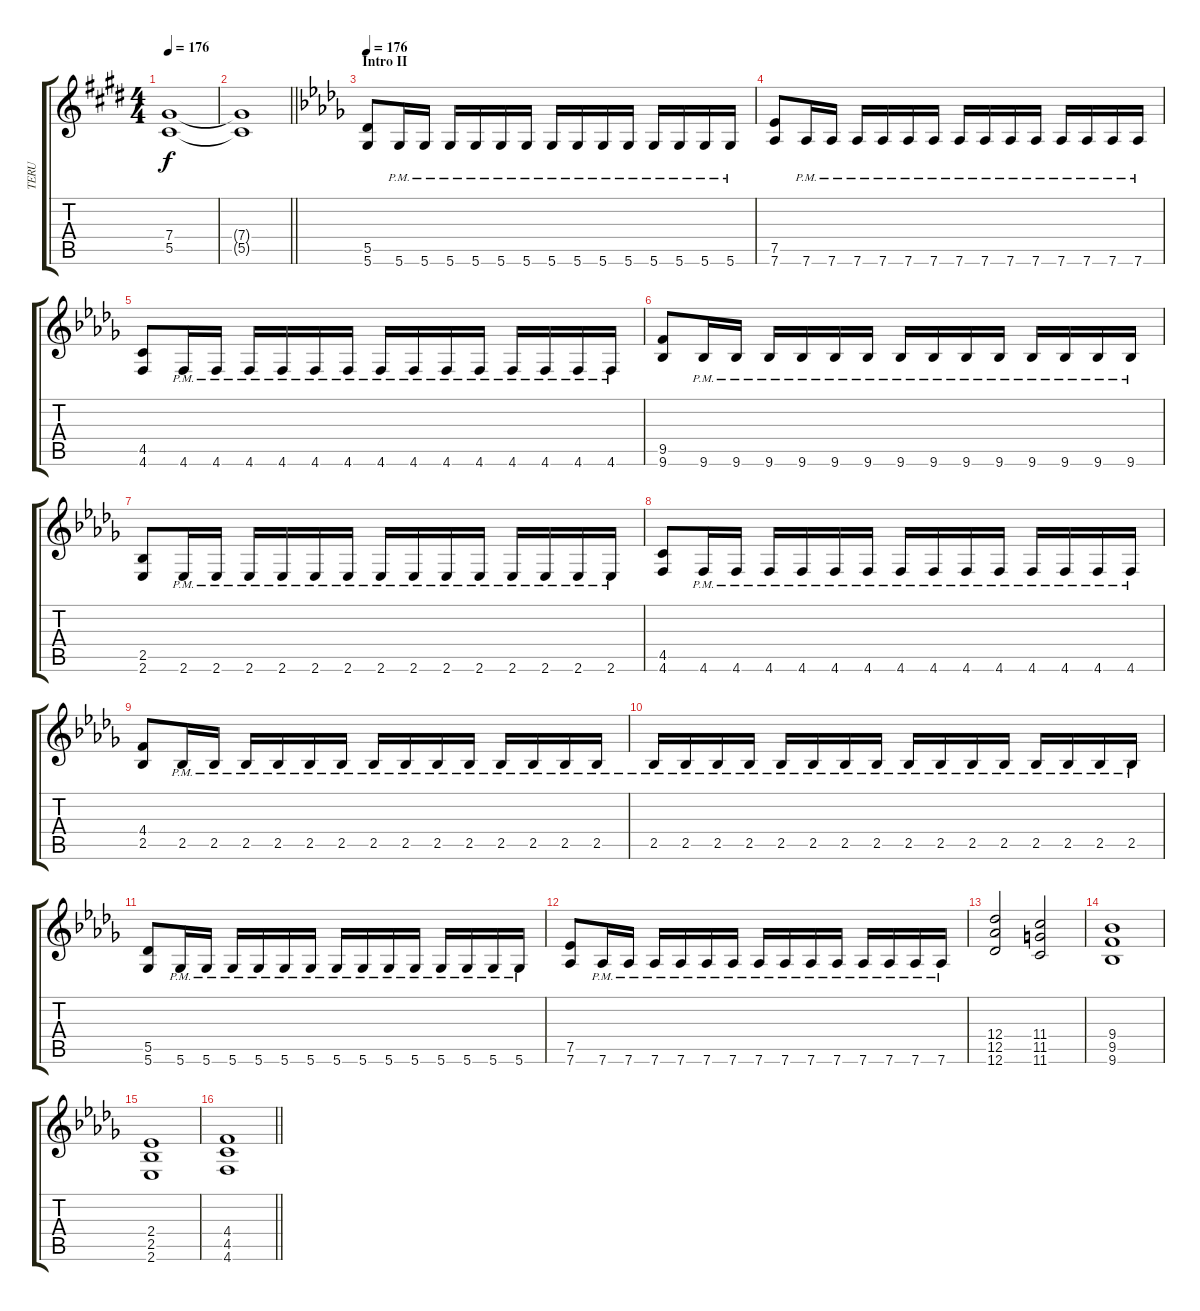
\track ("TERU" "TERU") {instrument distortionguitar}
\staff {score tabs}
\tuning (Eb4 Bb3 Gb3 Db3 Ab2 Db2) {hide}
\ts (4 4)
\tempo 176
\clef g2
\ks c#minor
(7.4 5.5).1{dy f} |
\barLineRight lightlight
(7.4{t} 5.5{t}).1{balance 8} |
\section ("" "Intro II")
\tempo 176
\ks bbminor
(5.5 5.6).8 5.6{pm}.16 5.6{pm}.16 5.6{pm}.16 5.6{pm}.16 5.6{pm}.16 5.6{pm}.16 5.6{pm}.16 5.6{pm}.16 5.6{pm}.16 5.6{pm}.16 5.6{pm}.16 5.6{pm}.16 5.6{pm}.16 5.6{pm}.16 |
(7.5 7.6).8 7.6{pm}.16 7.6{pm}.16 7.6{pm}.16 7.6{pm}.16 7.6{pm}.16 7.6{pm}.16 7.6{pm}.16 7.6{pm}.16 7.6{pm}.16 7.6{pm}.16 7.6{pm}.16 7.6{pm}.16 7.6{pm}.16 7.6{pm}.16 |
(4.5 4.6).8 4.6{pm}.16 4.6{pm}.16 4.6{pm}.16 4.6{pm}.16 4.6{pm}.16 4.6{pm}.16 4.6{pm}.16 4.6{pm}.16 4.6{pm}.16 4.6{pm}.16 4.6{pm}.16 4.6{pm}.16 4.6{pm}.16 4.6{pm}.16 |
(9.5 9.6).8 9.6{pm}.16 9.6{pm}.16 9.6{pm}.16 9.6{pm}.16 9.6{pm}.16 9.6{pm}.16 9.6{pm}.16 9.6{pm}.16 9.6{pm}.16 9.6{pm}.16 9.6{pm}.16 9.6{pm}.16 9.6{pm}.16 9.6{pm}.16 |
(2.5 2.6).8 2.6{pm}.16 2.6{pm}.16 2.6{pm}.16 2.6{pm}.16 2.6{pm}.16 2.6{pm}.16 2.6{pm}.16 2.6{pm}.16 2.6{pm}.16 2.6{pm}.16 2.6{pm}.16 2.6{pm}.16 2.6{pm}.16 2.6{pm}.16 |
(4.5 4.6).8 4.6{pm}.16 4.6{pm}.16 4.6{pm}.16 4.6{pm}.16 4.6{pm}.16 4.6{pm}.16 4.6{pm}.16 4.6{pm}.16 4.6{pm}.16 4.6{pm}.16 4.6{pm}.16 4.6{pm}.16 4.6{pm}.16 4.6{pm}.16 |
(4.4 2.5).8 2.5{pm}.16 2.5{pm}.16 2.5{pm}.16 2.5{pm}.16 2.5{pm}.16 2.5{pm}.16 2.5{pm}.16 2.5{pm}.16 2.5{pm}.16 2.5{pm}.16 2.5{pm}.16 2.5{pm}.16 2.5{pm}.16 2.5{pm}.16 |
2.5{pm}.16 2.5{pm}.16 2.5{pm}.16 2.5{pm}.16 2.5{pm}.16 2.5{pm}.16 2.5{pm}.16 2.5{pm}.16 2.5{pm}.16 2.5{pm}.16 2.5{pm}.16 2.5{pm}.16 2.5{pm}.16 2.5{pm}.16 2.5{pm}.16 2.5{pm}.16 |
(5.5 5.6).8 5.6{pm}.16 5.6{pm}.16 5.6{pm}.16 5.6{pm}.16 5.6{pm}.16 5.6{pm}.16 5.6{pm}.16 5.6{pm}.16 5.6{pm}.16 5.6{pm}.16 5.6{pm}.16 5.6{pm}.16 5.6{pm}.16 5.6{pm}.16 |
(7.5 7.6).8 7.6{pm}.16 7.6{pm}.16 7.6{pm}.16 7.6{pm}.16 7.6{pm}.16 7.6{pm}.16 7.6{pm}.16 7.6{pm}.16 7.6{pm}.16 7.6{pm}.16 7.6{pm}.16 7.6{pm}.16 7.6{pm}.16 7.6{pm}.16 |
(12.4 12.5 12.6).2 (11.4 11.5 11.6).2 |
(9.4 9.5 9.6).1 |
(2.4 2.5 2.6).1 |
\barLineRight lightlight
(4.4 4.5 4.6).1
